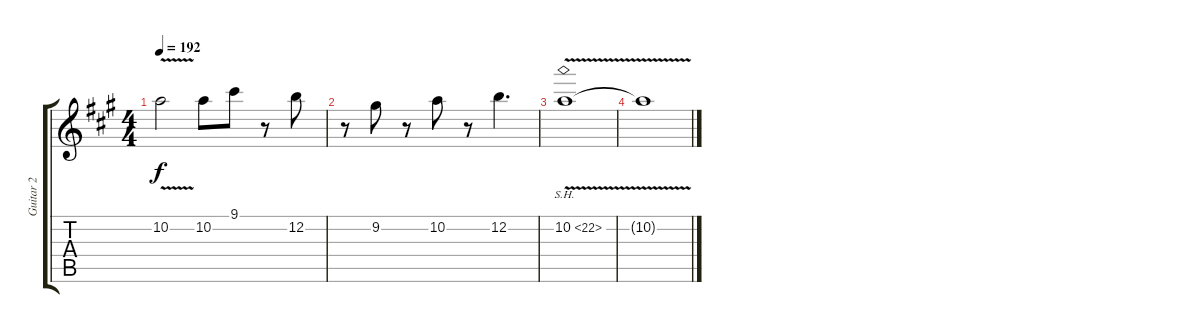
\track ("Guitar 2" "Guitar 2") {instrument distortionguitar}
\staff {score tabs}
\tuning (E4 B3 G3 D3 A2 E2) {hide}
\ts (4 4)
\tempo 192
\clef g2
\ks f#minor
10.2{v}.2{dy f} 10.2.8 9.1.8 r.8 12.2.8 |
r.8 9.2.8 r.8 10.2.8 r.8 12.2.4{d} |
10.2{sh 12 v}.1 |
10.2{t}.1
